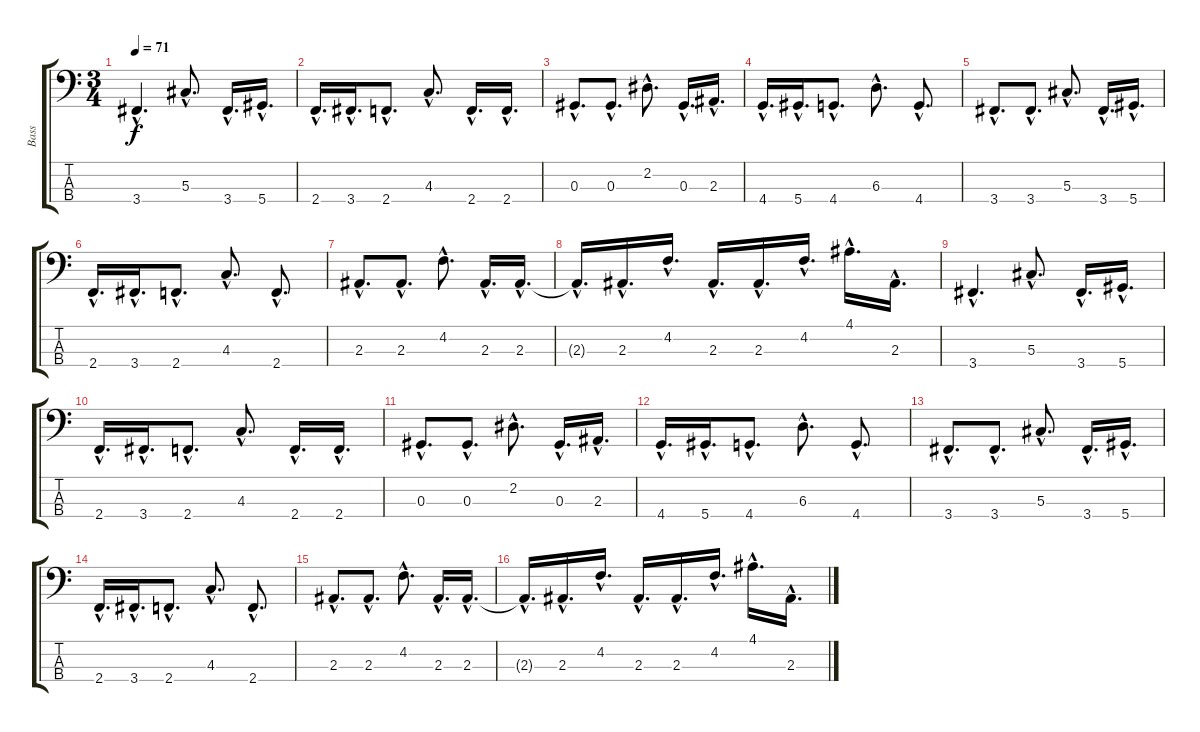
\track ("Bass" "Bass") {instrument fretlessbass}
\staff {score tabs}
\tuning (Gb2 Db2 Ab1 Eb1) {hide}
\ts (3 4)
\tempo 71
\clef f4
\ks c
3.4{hac}.4{d dy f} 5.3{hac}.8{d} 3.4{hac}.16{d} 5.4{hac}.16{d} |
2.4{hac}.16{d} 3.4{hac}.16{d} 2.4{hac}.8{d} 4.3{hac}.8{d} 2.4{hac}.16{d} 2.4{hac}.16{d} |
0.3{hac}.8{d} 0.3{hac}.8{d} 2.2{hac}.8{d} 0.3{hac}.16{d} 2.3{hac}.16{d} |
4.4{hac}.16{d} 5.4{hac}.16{d} 4.4{hac}.8{d} 6.3{hac}.8{d} 4.4{hac}.8{d} |
3.4{hac}.8{d} 3.4{hac}.8{d} 5.3{hac}.8{d} 3.4{hac}.16{d} 5.4{hac}.16{d} |
2.4{hac}.16{d} 3.4{hac}.16{d} 2.4{hac}.8{d} 4.3{hac}.8{d} 2.4{hac}.8{d} |
2.3{hac}.8{d} 2.3{hac}.8{d} 4.2{hac}.8{d} 2.3{hac}.16{d} 2.3{hac}.16{d} |
2.3{hac t}.16{d} 2.3{hac}.16{d} 4.2{hac}.16{d} 2.3{hac}.16{d} 2.3{hac}.16{d} 4.2{hac}.16{d} 4.1{hac}.16{d} 2.3{hac}.16{d} |
3.4{hac}.4{d} 5.3{hac}.8{d} 3.4{hac}.16{d} 5.4{hac}.16{d} |
2.4{hac}.16{d} 3.4{hac}.16{d} 2.4{hac}.8{d} 4.3{hac}.8{d} 2.4{hac}.16{d} 2.4{hac}.16{d} |
0.3{hac}.8{d} 0.3{hac}.8{d} 2.2{hac}.8{d} 0.3{hac}.16{d} 2.3{hac}.16{d} |
4.4{hac}.16{d} 5.4{hac}.16{d} 4.4{hac}.8{d} 6.3{hac}.8{d} 4.4{hac}.8{d} |
3.4{hac}.8{d} 3.4{hac}.8{d} 5.3{hac}.8{d} 3.4{hac}.16{d} 5.4{hac}.16{d} |
2.4{hac}.16{d} 3.4{hac}.16{d} 2.4{hac}.8{d} 4.3{hac}.8{d} 2.4{hac}.8{d} |
2.3{hac}.8{d} 2.3{hac}.8{d} 4.2{hac}.8{d} 2.3{hac}.16{d} 2.3{hac}.16{d} |
2.3{hac t}.16{d} 2.3{hac}.16{d} 4.2{hac}.16{d} 2.3{hac}.16{d} 2.3{hac}.16{d} 4.2{hac}.16{d} 4.1{hac}.16{d} 2.3{hac}.16{d}
